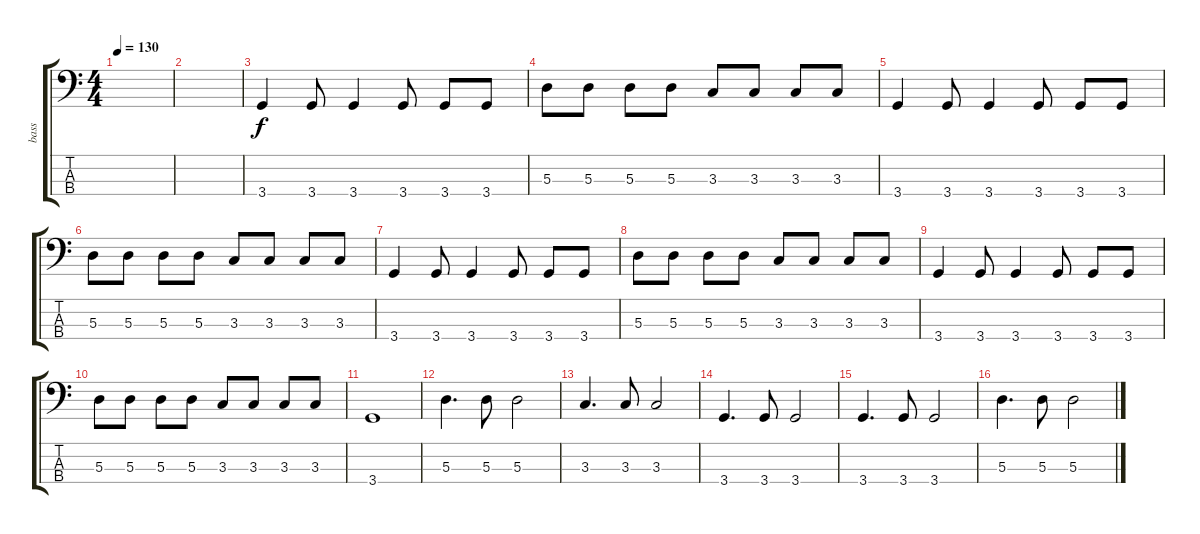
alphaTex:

\track ("bass" "bass") {instrument electricbassfinger}
\staff {score tabs}
\tuning (G2 D2 A1 E1) {hide}
\ts (4 4)
\tempo 130
\clef f4
\ks c
|
|
3.4.4 3.4.8 3.4.4 3.4.8 3.4.8 3.4.8 |
5.3.8 5.3.8 5.3.8 5.3.8 3.3.8 3.3.8 3.3.8 3.3.8 |
3.4.4 3.4.8 3.4.4 3.4.8 3.4.8 3.4.8 |
5.3.8 5.3.8 5.3.8 5.3.8 3.3.8 3.3.8 3.3.8 3.3.8 |
3.4.4 3.4.8 3.4.4 3.4.8 3.4.8 3.4.8 |
5.3.8 5.3.8 5.3.8 5.3.8 3.3.8 3.3.8 3.3.8 3.3.8 |
3.4.4 3.4.8 3.4.4 3.4.8 3.4.8 3.4.8 |
5.3.8 5.3.8 5.3.8 5.3.8 3.3.8 3.3.8 3.3.8 3.3.8 |
3.4.1 |
5.3.4{d} 5.3.8 5.3.2 |
3.3.4{d} 3.3.8 3.3.2 |
3.4.4{d} 3.4.8 3.4.2 |
3.4.4{d} 3.4.8 3.4.2 |
5.3.4{d} 5.3.8 5.3.2
